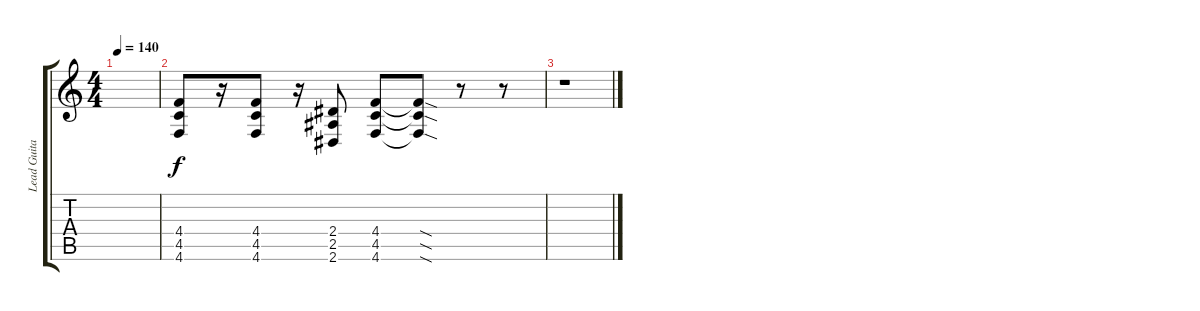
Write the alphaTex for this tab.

\track ("Lead Guitar" "Lead Guita") {instrument distortionguitar}
\staff {score tabs}
\tuning (Eb4 Bb3 Gb3 Db3 Ab2 Db2) {hide}
\ts (4 4)
\tempo 140
\clef g2
\ks c
|
(4.4 4.5 4.6).8 r.16 (4.4 4.5 4.6).8 r.16 (2.4 2.5 2.6).8 (4.4 4.5 4.6).8 (4.4{sod t} 4.5{sod t} 4.6{sod t}).8 r.8 r.8 |
r.1
